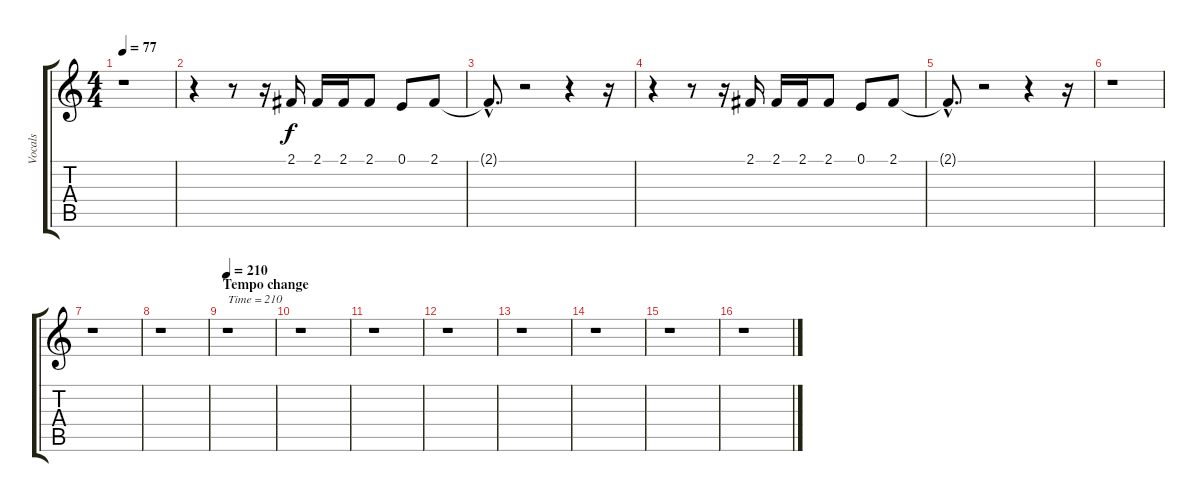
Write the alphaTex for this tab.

\track ("Vocals" "Vocals") {instrument choiraahs}
\staff {score tabs}
\tuning (E4 B3 G3 D3 A2 E2) {hide}
\ts (4 4)
\tempo 77
\clef g2
\ks c
r.1{dy f} |
r.4 r.8 r.16 2.1.16 2.1.16 2.1.16 2.1.8 0.1.8 2.1.8 |
2.1{hac t}.8{d} r.2 r.4 r.16 |
r.4 r.8 r.16 2.1.16 2.1.16 2.1.16 2.1.8 0.1.8 2.1.8 |
2.1{hac t}.8{d} r.2 r.4 r.16 |
r.1 |
r.1 |
r.1 |
\section ("" "Tempo change")
\tempo 210
r.1{txt "Time = 210"} |
r.1 |
r.1 |
r.1 |
r.1 |
r.1 |
r.1 |
r.1
